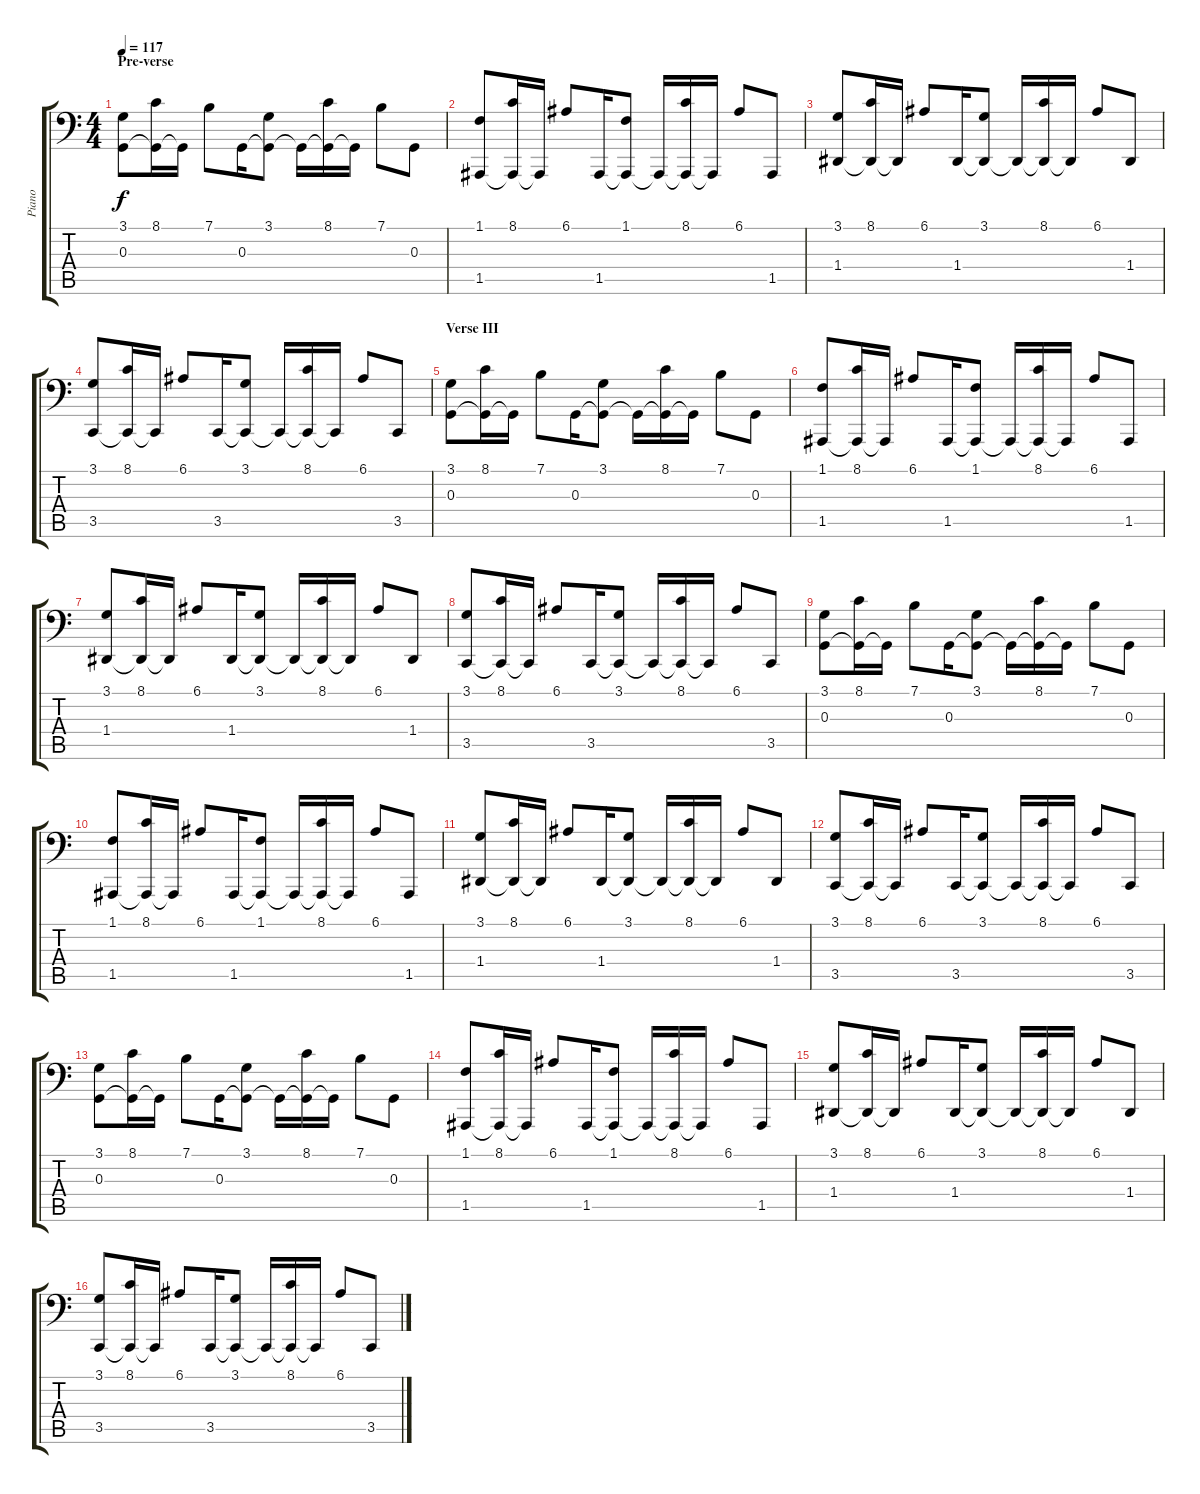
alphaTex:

\track ("Piano" "Piano") {instrument electricgrandpiano}
\staff {score tabs}
\tuning (E3 B2 G2 D2 A1 E1) {hide}
\ts (4 4)
\section ("" "Pre-verse")
\tempo 117
\clef f4
\ks c
(3.1 0.3).8{dy f} (8.1 0.3{t}).16 0.3{t}.16 7.1.8 0.3.16 (3.1 0.3{t}).8 0.3{t}.16 (8.1 0.3{t}).16 0.3{t}.16 7.1.8 0.3.8 |
(1.1 1.5).8 (8.1 1.5{t}).16 1.5{t}.16 6.1.8 1.5.16 (1.1 1.5{t}).8 1.5{t}.16 (8.1 1.5{t}).16 1.5{t}.16 6.1.8 1.5.8 |
(3.1 1.4).8 (8.1 1.4{t}).16 1.4{t}.16 6.1.8 1.4.16 (3.1 1.4{t}).8 1.4{t}.16 (8.1 1.4{t}).16 1.4{t}.16 6.1.8 1.4.8 |
(3.1 3.5).8 (8.1 3.5{t}).16 3.5{t}.16 6.1.8 3.5.16 (3.1 3.5{t}).8 3.5{t}.16 (8.1 3.5{t}).16 3.5{t}.16 6.1.8 3.5.8 |
\section ("" "Verse III")
(3.1 0.3).8 (8.1 0.3{t}).16 0.3{t}.16 7.1.8 0.3.16 (3.1 0.3{t}).8 0.3{t}.16 (8.1 0.3{t}).16 0.3{t}.16 7.1.8 0.3.8 |
(1.1 1.5).8 (8.1 1.5{t}).16 1.5{t}.16 6.1.8 1.5.16 (1.1 1.5{t}).8 1.5{t}.16 (8.1 1.5{t}).16 1.5{t}.16 6.1.8 1.5.8 |
(3.1 1.4).8 (8.1 1.4{t}).16 1.4{t}.16 6.1.8 1.4.16 (3.1 1.4{t}).8 1.4{t}.16 (8.1 1.4{t}).16 1.4{t}.16 6.1.8 1.4.8 |
(3.1 3.5).8 (8.1 3.5{t}).16 3.5{t}.16 6.1.8 3.5.16 (3.1 3.5{t}).8 3.5{t}.16 (8.1 3.5{t}).16 3.5{t}.16 6.1.8 3.5.8 |
(3.1 0.3).8 (8.1 0.3{t}).16 0.3{t}.16 7.1.8 0.3.16 (3.1 0.3{t}).8 0.3{t}.16 (8.1 0.3{t}).16 0.3{t}.16 7.1.8 0.3.8 |
(1.1 1.5).8 (8.1 1.5{t}).16 1.5{t}.16 6.1.8 1.5.16 (1.1 1.5{t}).8 1.5{t}.16 (8.1 1.5{t}).16 1.5{t}.16 6.1.8 1.5.8 |
(3.1 1.4).8 (8.1 1.4{t}).16 1.4{t}.16 6.1.8 1.4.16 (3.1 1.4{t}).8 1.4{t}.16 (8.1 1.4{t}).16 1.4{t}.16 6.1.8 1.4.8 |
(3.1 3.5).8 (8.1 3.5{t}).16 3.5{t}.16 6.1.8 3.5.16 (3.1 3.5{t}).8 3.5{t}.16 (8.1 3.5{t}).16 3.5{t}.16 6.1.8 3.5.8 |
(3.1 0.3).8 (8.1 0.3{t}).16 0.3{t}.16 7.1.8 0.3.16 (3.1 0.3{t}).8 0.3{t}.16 (8.1 0.3{t}).16 0.3{t}.16 7.1.8 0.3.8 |
(1.1 1.5).8 (8.1 1.5{t}).16 1.5{t}.16 6.1.8 1.5.16 (1.1 1.5{t}).8 1.5{t}.16 (8.1 1.5{t}).16 1.5{t}.16 6.1.8 1.5.8 |
(3.1 1.4).8 (8.1 1.4{t}).16 1.4{t}.16 6.1.8 1.4.16 (3.1 1.4{t}).8 1.4{t}.16 (8.1 1.4{t}).16 1.4{t}.16 6.1.8 1.4.8 |
(3.1 3.5).8 (8.1 3.5{t}).16 3.5{t}.16 6.1.8 3.5.16 (3.1 3.5{t}).8 3.5{t}.16 (8.1 3.5{t}).16 3.5{t}.16 6.1.8 3.5.8
